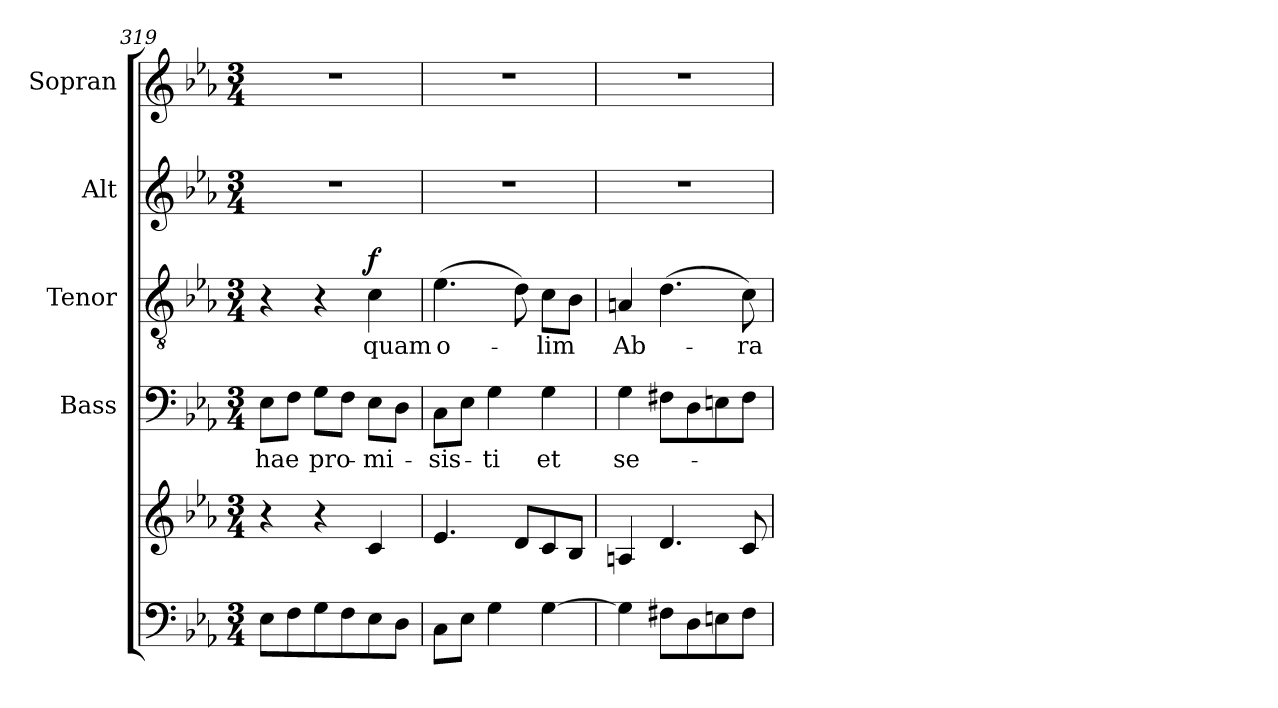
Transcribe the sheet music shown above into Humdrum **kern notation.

**kern	**kern	**kern	**text	**kern	**text	**dynam	**kern	**kern
*part5	*part5	*part4	*part4	*part3	*part3	*part3	*part2	*part1
*staff6	*staff5	*staff4	*staff4	*staff3	*staff3	*staff3	*staff2	*staff1
*	*	*I"Bass	*	*I"Tenor	*	*	*I"Alt	*I"Sopran
*	*	*I'B.	*	*I'T.	*	*	*I'A.	*I'S.
*clefF4	*clefG2	*clefF4	*	*clefGv2	*	*	*clefG2	*clefG2
*k[b-e-a-]	*k[b-e-a-]	*k[b-e-a-]	*	*k[b-e-a-]	*	*	*k[b-e-a-]	*k[b-e-a-]
*E-:	*E-:	*E-:	*	*E-:	*	*	*E-:	*E-:
*M3/4	*M3/4	*M3/4	*	*M3/4	*	*	*M3/4	*M3/4
=319	=319	=319	=319	=319	=319	=319	=319	=319
!	!	!	!LO:LY:b	!	!	!	!	!
8E-\L	4r	8E-\L	-hae	4r	.	.	2.r	2.r
8F\	.	8F\J	.	.	.	.	.	.
!	!	!	!LO:LY:b	!	!	!	!	!
8G\	4r	8G\L	pro-	4r	.	.	.	.
8F\	.	8F\J	.	.	.	.	.	.
!	!	!	!LO:LY:b	!	!LO:LY:b	!LO:DY:a	!	!
8E-\	4c/	8E-\L	-mi-	4c\	quam	f	.	.
8D\J	.	8D\J	.	.	.	.	.	.
=320	=320	=320	=320	=320	=320	=320	=320	=320
!	!	!	!LO:LY:b	!	!LO:LY:b	!	!	!
8C\L	4.e-/	8C\L	-sis-	(>4.e-\	o-	.	2.r	2.r
8E-\J	.	8E-\J	.	.	.	.	.	.
!	!	!	!LO:LY:b	!	!	!	!	!
4G\	.	4G\	-ti	.	.	.	.	.
.	8d/L	.	.	8d\)	.	.	.	.
!	!	!	!LO:LY:b	!	!LO:LY:b	!	!	!
[4G\	8c/	4G\	et	8c\L	-lim	.	.	.
.	8B-/J	.	.	8B-\J	.	.	.	.
=321	=321	=321	=321	=321	=321	=321	=321	=321
!	!	!	!LO:LY:b	!	!LO:LY:b	!	!	!
4G\]	4An/	4G\	se-	4An/	Ab-	.	2.r	2.r
8F#X\L	4.d/	8F#X\L	.	(>4.d\	.	.	.	.
8D\	.	8D\	.	.	.	.	.	.
8En\	.	8En\	.	.	.	.	.	.
!	!	!	!	!	!LO:LY:b	!	!	!
8F#\J	8c/	8F#\J	.	8c\)	-ra-	.	.	.
=	=	=	=	=	=	=	=	=
*-	*-	*-	*-	*-	*-	*-	*-	*-
